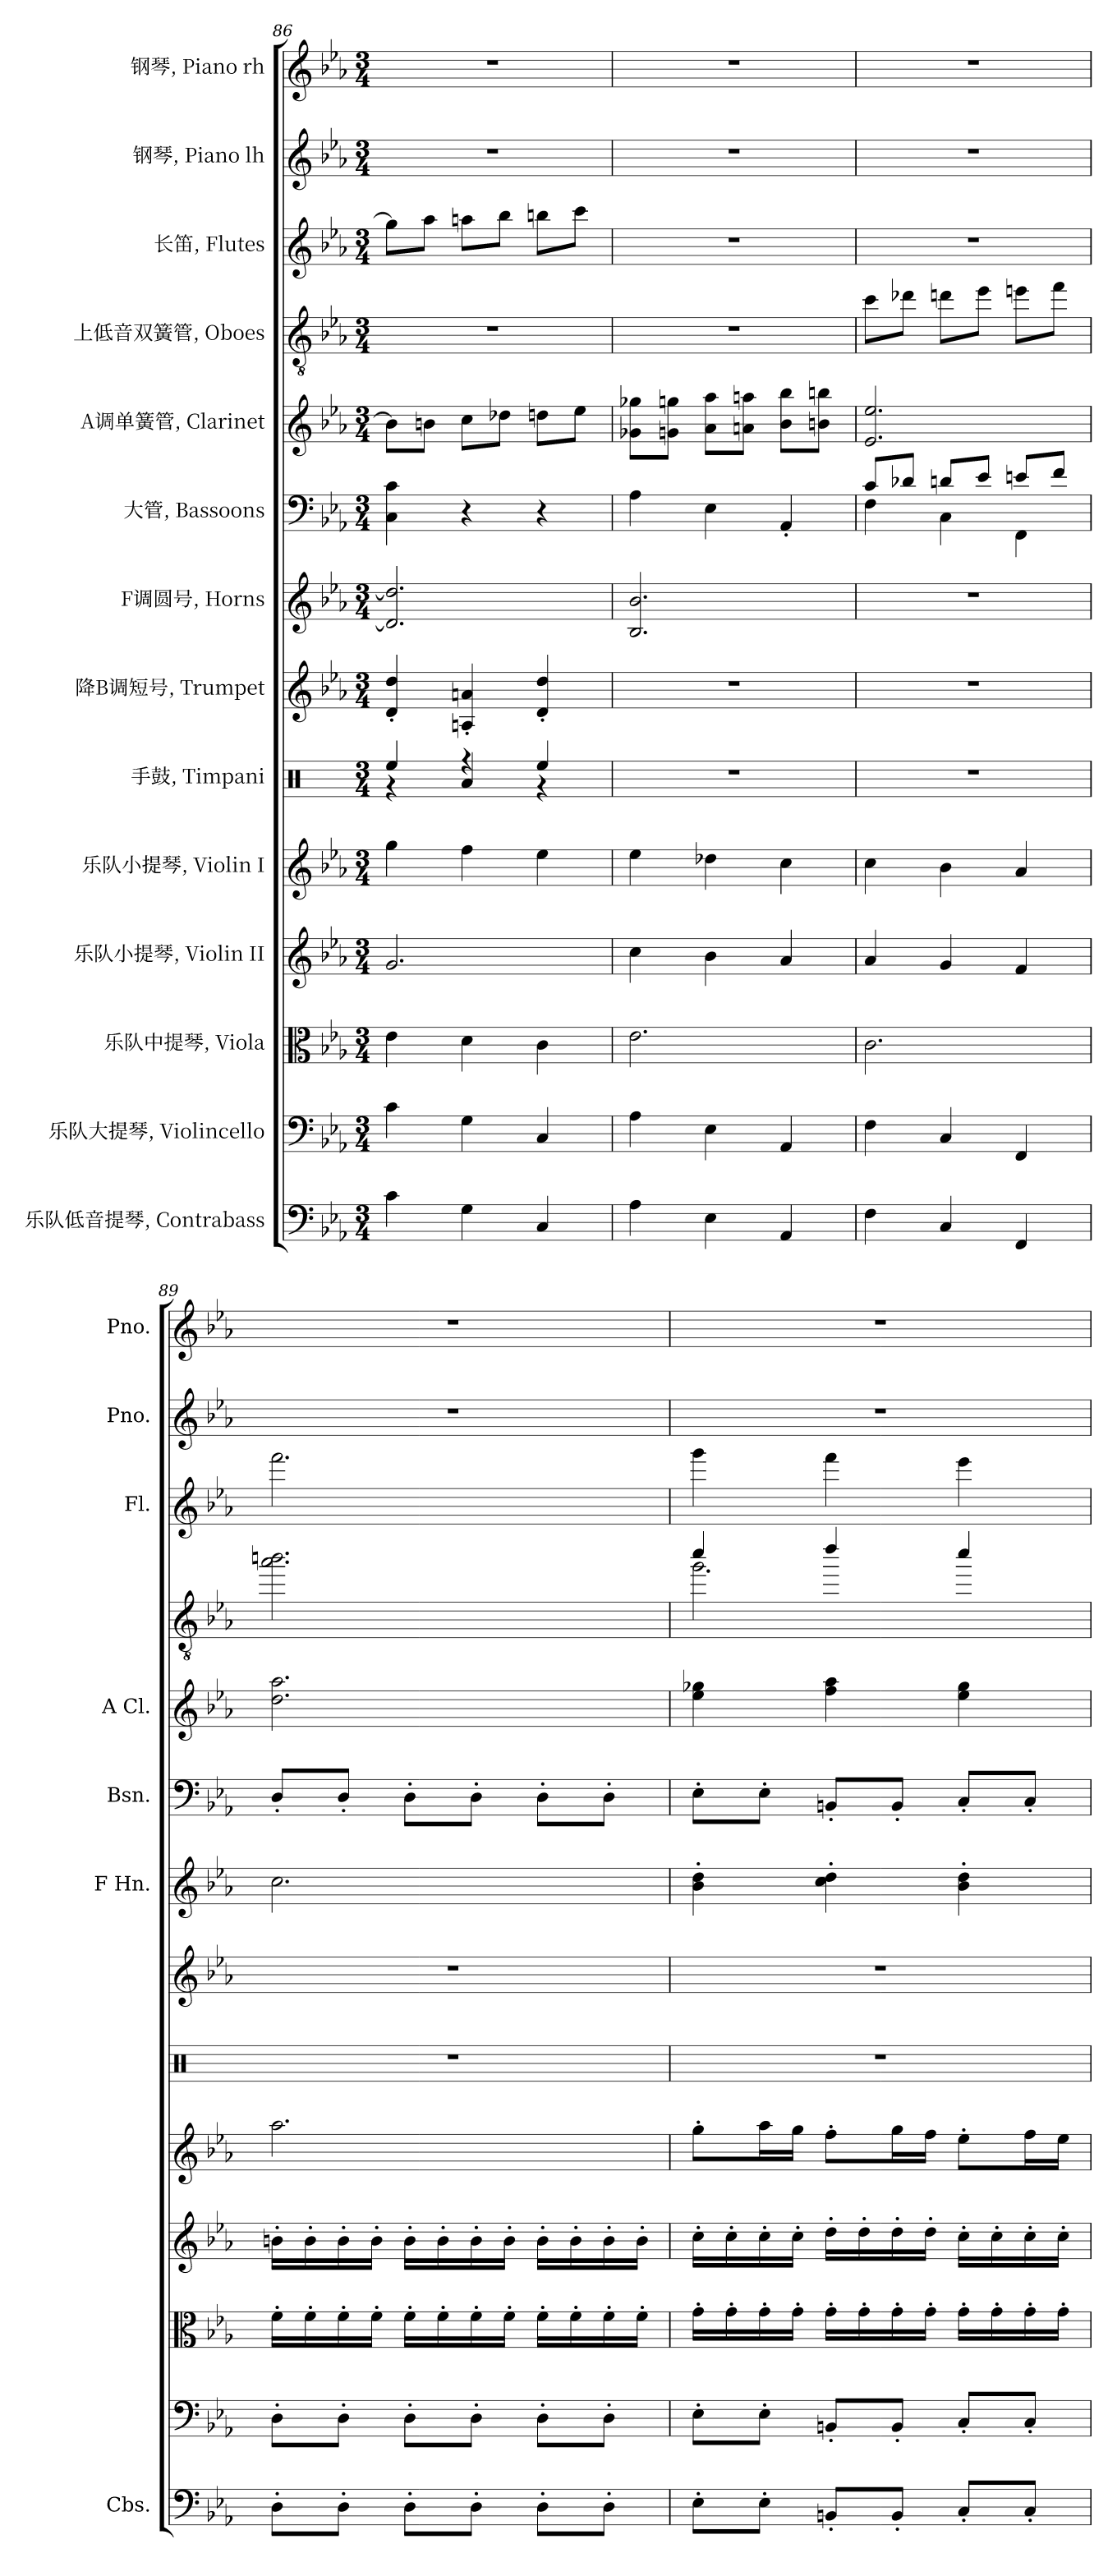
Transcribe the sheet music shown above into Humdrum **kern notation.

**kern	**kern	**kern	**kern	**kern	**kern	**kern	**kern	**kern	**kern	**kern	**kern	**kern	**kern
*part14	*part13	*part12	*part11	*part10	*part9	*part8	*part7	*part6	*part5	*part4	*part3	*part2	*part1
*staff14	*staff13	*staff12	*staff11	*staff10	*staff9	*staff8	*staff7	*staff6	*staff5	*staff4	*staff3	*staff2	*staff1
*I"乐队低音提琴, Contrabass	*I"乐队大提琴, Violincello	*I"乐队中提琴, Viola	*I"乐队小提琴, Violin II	*I"乐队小提琴, Violin I	*I"手鼓, Timpani	*I"降B调短号, Trumpet	*I"F调圆号, Horns	*I"大管, Bassoons	*I"A调单簧管, Clarinet	*I"上低音双簧管, Oboes	*I"长笛, Flutes	*I"钢琴, Piano lh	*I"钢琴, Piano rh
*I'Cbs.	*	*	*	*	*	*	*I'F Hn.	*I'Bsn.	*I'A Cl.	*	*I'Fl.	*I'Pno.	*I'Pno.
*clefF4	*clefF4	*clefC3	*clefG2	*clefG2	*clefX	*clefG2	*clefG2	*clefF4	*clefG2	*clefGv2	*clefG2	*clefG2	*clefG2
*ITrd7c12	*	*	*	*	*	*ITrd1c2	*ITrd4c7	*	*ITrd2c3	*	*	*	*
*k[b-e-a-]	*k[b-e-a-]	*k[b-e-a-]	*k[b-e-a-]	*k[b-e-a-]	*k[]	*k[b-e-a-d-g-]	*k[b-e-a-d-]	*k[b-e-a-]	*k[]	*k[b-e-a-]	*k[b-e-a-]	*k[b-e-a-]	*k[b-e-a-]
*M3/4	*M3/4	*M3/4	*M3/4	*M3/4	*M3/4	*M3/4	*M3/4	*M3/4	*M3/4	*M3/4	*M3/4	*M3/4	*M3/4
=86	=86	=86	=86	=86	=86	=86	=86	=86	=86	=86	=86	=86	=86
*	*	*	*	*	*^	*	*	*	*	*	*	*	*
4C\	4c\	4e-\	2.g/	4gg\	4Ree/	4r	4c/' 4cc/'	2.G/] 2.g/]	4C\ 4c\	8g\L]	2.r	8gg\L]	2.r	2.r
.	.	.	.	.	.	.	.	.	.	8g#X\J	.	8aa-\J	.	.
4GG\	4G\	4d\	.	4ff\	4r	4Ra/	4Gn/' 4gn/'	.	4r	8a\L	.	8aan\L	.	.
.	.	.	.	.	.	.	.	.	.	8b-X\J	.	8bb-\J	.	.
4CC/	4C/	4c\	.	4ee-\	4Ree/	4r	4c/' 4cc/'	.	4r	8bn\L	.	8bbn\L	.	.
.	.	.	.	.	.	.	.	.	.	8cc\J	.	8ccc\J	.	.
*	*	*	*	*	*v	*v	*	*	*	*	*	*	*	*
=87	=87	=87	=87	=87	=87	=87	=87	=87	=87	=87	=87	=87	=87
4AA-\	4A-\	2.e-\	4cc\	4ee-\	2.r	2.r	2.E-/ 2.e-/	4A-\	8e-X\ 8ee-X\L	2.r	2.r	2.r	2.r
.	.	.	.	.	.	.	.	.	8en\ 8een\J	.	.	.	.
4EE-\	4E-\	.	4b-\	4dd-X\	.	.	.	4E-\	8f\ 8ff\L	.	.	.	.
.	.	.	.	.	.	.	.	.	8f#X\ 8ff#X\J	.	.	.	.
4AAA-/	4AA-/	.	4a-/	4cc\	.	.	.	4AA-'/	8g\ 8gg\L	.	.	.	.
.	.	.	.	.	.	.	.	.	8g#X\ 8gg#X\J	.	.	.	.
=88	=88	=88	=88	=88	=88	=88	=88	=88	=88	=88	=88	=88	=88
*	*	*	*	*	*	*	*	*^	*	*	*	*	*
4FF\	4F\	2.c\	4a-/	4cc\	2.r	2.r	2.r	8c/L	4F\	2.c/ 2.cc/	8cc\L	2.r	2.r	2.r
.	.	.	.	.	.	.	.	8d-X/J	.	.	8dd-X\J	.	.	.
4CC/	4C/	.	4g/	4b-\	.	.	.	8dn/L	4C\	.	8ddn\L	.	.	.
.	.	.	.	.	.	.	.	8e-/J	.	.	8ee-\J	.	.	.
4FFF/	4FF/	.	4f/	4a-/	.	.	.	8en/L	4FF\	.	8een\L	.	.	.
.	.	.	.	.	.	.	.	8f/J	.	.	8ff\J	.	.	.
*	*	*	*	*	*	*	*	*v	*v	*	*	*	*	*
!!LO:PB:g=z
=89	=89	=89	=89	=89	=89	=89	=89	=89	=89	=89	=89	=89	=89
8DD'\L	8D'\L	16f'\LL	16bn'\LL	2.aa-\	2.r	2.r	2.f\	8D'/L	2.b\ 2.ff\	2.aa-\ 2.bbn\	2.fff\	2.r	2.r
.	.	16f'\	16b'\	.	.	.	.	.	.	.	.	.	.
8DD'\J	8D'\J	16f'\	16b'\	.	.	.	.	8D'/J	.	.	.	.	.
.	.	16f'\JJ	16b'\JJ	.	.	.	.	.	.	.	.	.	.
8DD'\L	8D'\L	16f'\LL	16b'\LL	.	.	.	.	8D'\L	.	.	.	.	.
.	.	16f'\	16b'\	.	.	.	.	.	.	.	.	.	.
8DD'\J	8D'\J	16f'\	16b'\	.	.	.	.	8D'\J	.	.	.	.	.
.	.	16f'\JJ	16b'\JJ	.	.	.	.	.	.	.	.	.	.
8DD'\L	8D'\L	16f'\LL	16b'\LL	.	.	.	.	8D'\L	.	.	.	.	.
.	.	16f'\	16b'\	.	.	.	.	.	.	.	.	.	.
8DD'\J	8D'\J	16f'\	16b'\	.	.	.	.	8D'\J	.	.	.	.	.
.	.	16f'\JJ	16b'\JJ	.	.	.	.	.	.	.	.	.	.
=90	=90	=90	=90	=90	=90	=90	=90	=90	=90	=90	=90	=90	=90
*	*	*	*	*	*	*	*	*	*	*^	*	*	*
8EE-'\L	8E-'\L	16g'\LL	16cc'\LL	8gg'\L	2.r	2.r	4e-\' 4g\'	8E-'\L	4cc\ 4ee-X\	4ccc/	2.gg\	4ggg\	2.r	2.r
.	.	16g'\	16cc'\	.	.	.	.	.	.	.	.	.	.	.
8EE-'\J	8E-'\J	16g'\	16cc'\	16aa-\L	.	.	.	8E-'\J	.	.	.	.	.	.
.	.	16g'\JJ	16cc'\JJ	16gg\JJ	.	.	.	.	.	.	.	.	.	.
8BBBn'/L	8BBn'/L	16g'\LL	16dd'\LL	8ff'\L	.	.	4f\' 4g\'	8BBn'/L	4dd\ 4ff\	4ddd/	.	4fff\	.	.
.	.	16g'\	16dd'\	.	.	.	.	.	.	.	.	.	.	.
8BBB'/J	8BB'/J	16g'\	16dd'\	16gg\L	.	.	.	8BB'/J	.	.	.	.	.	.
.	.	16g'\JJ	16dd'\JJ	16ff\JJ	.	.	.	.	.	.	.	.	.	.
8CC'/L	8C'/L	16g'\LL	16cc'\LL	8ee-'\L	.	.	4e-\' 4g\'	8C'/L	4cc\ 4ee-\	4ccc/	.	4eee-\	.	.
.	.	16g'\	16cc'\	.	.	.	.	.	.	.	.	.	.	.
8CC'/J	8C'/J	16g'\	16cc'\	16ff\L	.	.	.	8C'/J	.	.	.	.	.	.
.	.	16g'\JJ	16cc'\JJ	16ee-\JJ	.	.	.	.	.	.	.	.	.	.
*	*	*	*	*	*	*	*	*	*	*v	*v	*	*	*
=	=	=	=	=	=	=	=	=	=	=	=	=	=
*-	*-	*-	*-	*-	*-	*-	*-	*-	*-	*-	*-	*-	*-
